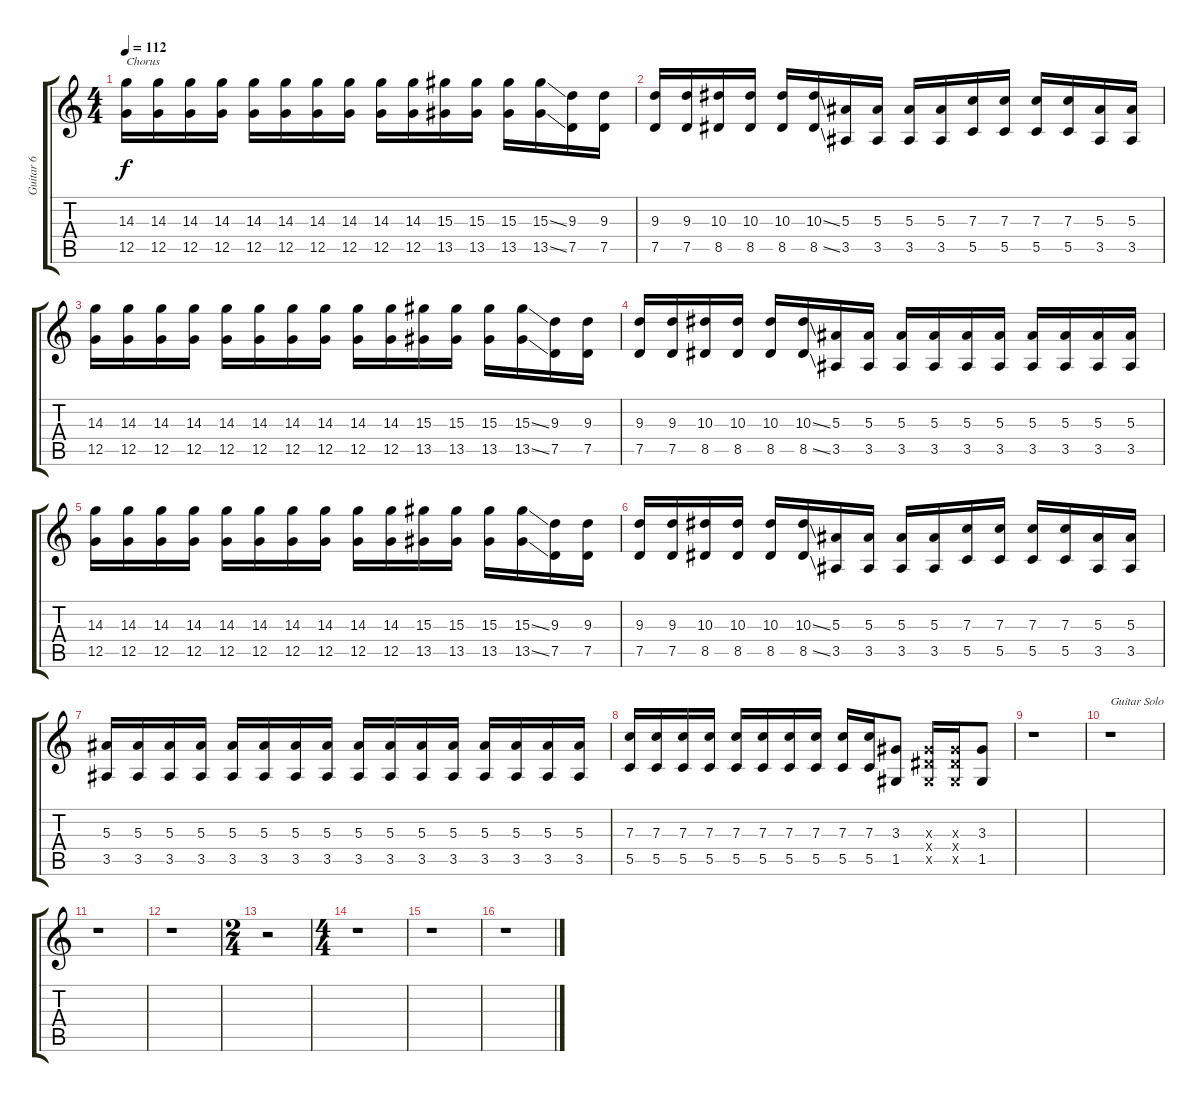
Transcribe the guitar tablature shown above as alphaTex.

\track ("Guitar 6" "Guitar 6") {instrument distortionguitar}
\staff {score tabs}
\tuning (D4 A3 F3 C3 G2 C2) {hide}
\ts (4 4)
\tempo 112
\clef g2
\ks c
(14.3 12.5).16{txt "Chorus" dy f} (14.3 12.5).16 (14.3 12.5).16 (14.3 12.5).16 (14.3 12.5).16 (14.3 12.5).16 (14.3 12.5).16 (14.3 12.5).16 (14.3 12.5).16 (14.3 12.5).16 (15.3 13.5).16 (15.3 13.5).16 (15.3 13.5).16 (15.3{ss} 13.5{ss}).16 (9.3 7.5).16 (9.3 7.5).16 |
(9.3 7.5).16 (9.3 7.5).16 (10.3 8.5).16 (10.3 8.5).16 (10.3 8.5).16 (10.3{ss} 8.5{ss}).16 (5.3 3.5).16 (5.3 3.5).16 (5.3 3.5).16 (5.3 3.5).16 (7.3 5.5).16 (7.3 5.5).16 (7.3 5.5).16 (7.3 5.5).16 (5.3 3.5).16 (5.3 3.5).16 |
(14.3 12.5).16 (14.3 12.5).16 (14.3 12.5).16 (14.3 12.5).16 (14.3 12.5).16 (14.3 12.5).16 (14.3 12.5).16 (14.3 12.5).16 (14.3 12.5).16 (14.3 12.5).16 (15.3 13.5).16 (15.3 13.5).16 (15.3 13.5).16 (15.3{ss} 13.5{ss}).16 (9.3 7.5).16 (9.3 7.5).16 |
(9.3 7.5).16 (9.3 7.5).16 (10.3 8.5).16 (10.3 8.5).16 (10.3 8.5).16 (10.3{ss} 8.5{ss}).16 (5.3 3.5).16 (5.3 3.5).16 (5.3 3.5).16 (5.3 3.5).16 (5.3 3.5).16 (5.3 3.5).16 (5.3 3.5).16 (5.3 3.5).16 (5.3 3.5).16 (5.3 3.5).16 |
(14.3 12.5).16 (14.3 12.5).16 (14.3 12.5).16 (14.3 12.5).16 (14.3 12.5).16 (14.3 12.5).16 (14.3 12.5).16 (14.3 12.5).16 (14.3 12.5).16 (14.3 12.5).16 (15.3 13.5).16 (15.3 13.5).16 (15.3 13.5).16 (15.3{ss} 13.5{ss}).16 (9.3 7.5).16 (9.3 7.5).16 |
(9.3 7.5).16 (9.3 7.5).16 (10.3 8.5).16 (10.3 8.5).16 (10.3 8.5).16 (10.3{ss} 8.5{ss}).16 (5.3 3.5).16 (5.3 3.5).16 (5.3 3.5).16 (5.3 3.5).16 (7.3 5.5).16 (7.3 5.5).16 (7.3 5.5).16 (7.3 5.5).16 (5.3 3.5).16 (5.3 3.5).16 |
(5.3 3.5).16 (5.3 3.5).16 (5.3 3.5).16 (5.3 3.5).16 (5.3 3.5).16 (5.3 3.5).16 (5.3 3.5).16 (5.3 3.5).16 (5.3 3.5).16 (5.3 3.5).16 (5.3 3.5).16 (5.3 3.5).16 (5.3 3.5).16 (5.3 3.5).16 (5.3 3.5).16 (5.3 3.5).16 |
(7.3 5.5).16 (7.3 5.5).16 (7.3 5.5).16 (7.3 5.5).16 (7.3 5.5).16 (7.3 5.5).16 (7.3 5.5).16 (7.3 5.5).16 (7.3 5.5).16 (7.3 5.5).16 (3.3 1.5).8 (3.3{x} 3.4{x} 1.5{x}).16 (3.3{x} 3.4{x} 1.5{x}).16 (3.3 1.5).8 |
r.1 |
r.1{txt "Guitar Solo"} |
r.1 |
r.1 |
\ts (2 4)
r.2 |
\ts (4 4)
r.1 |
r.1 |
r.1
